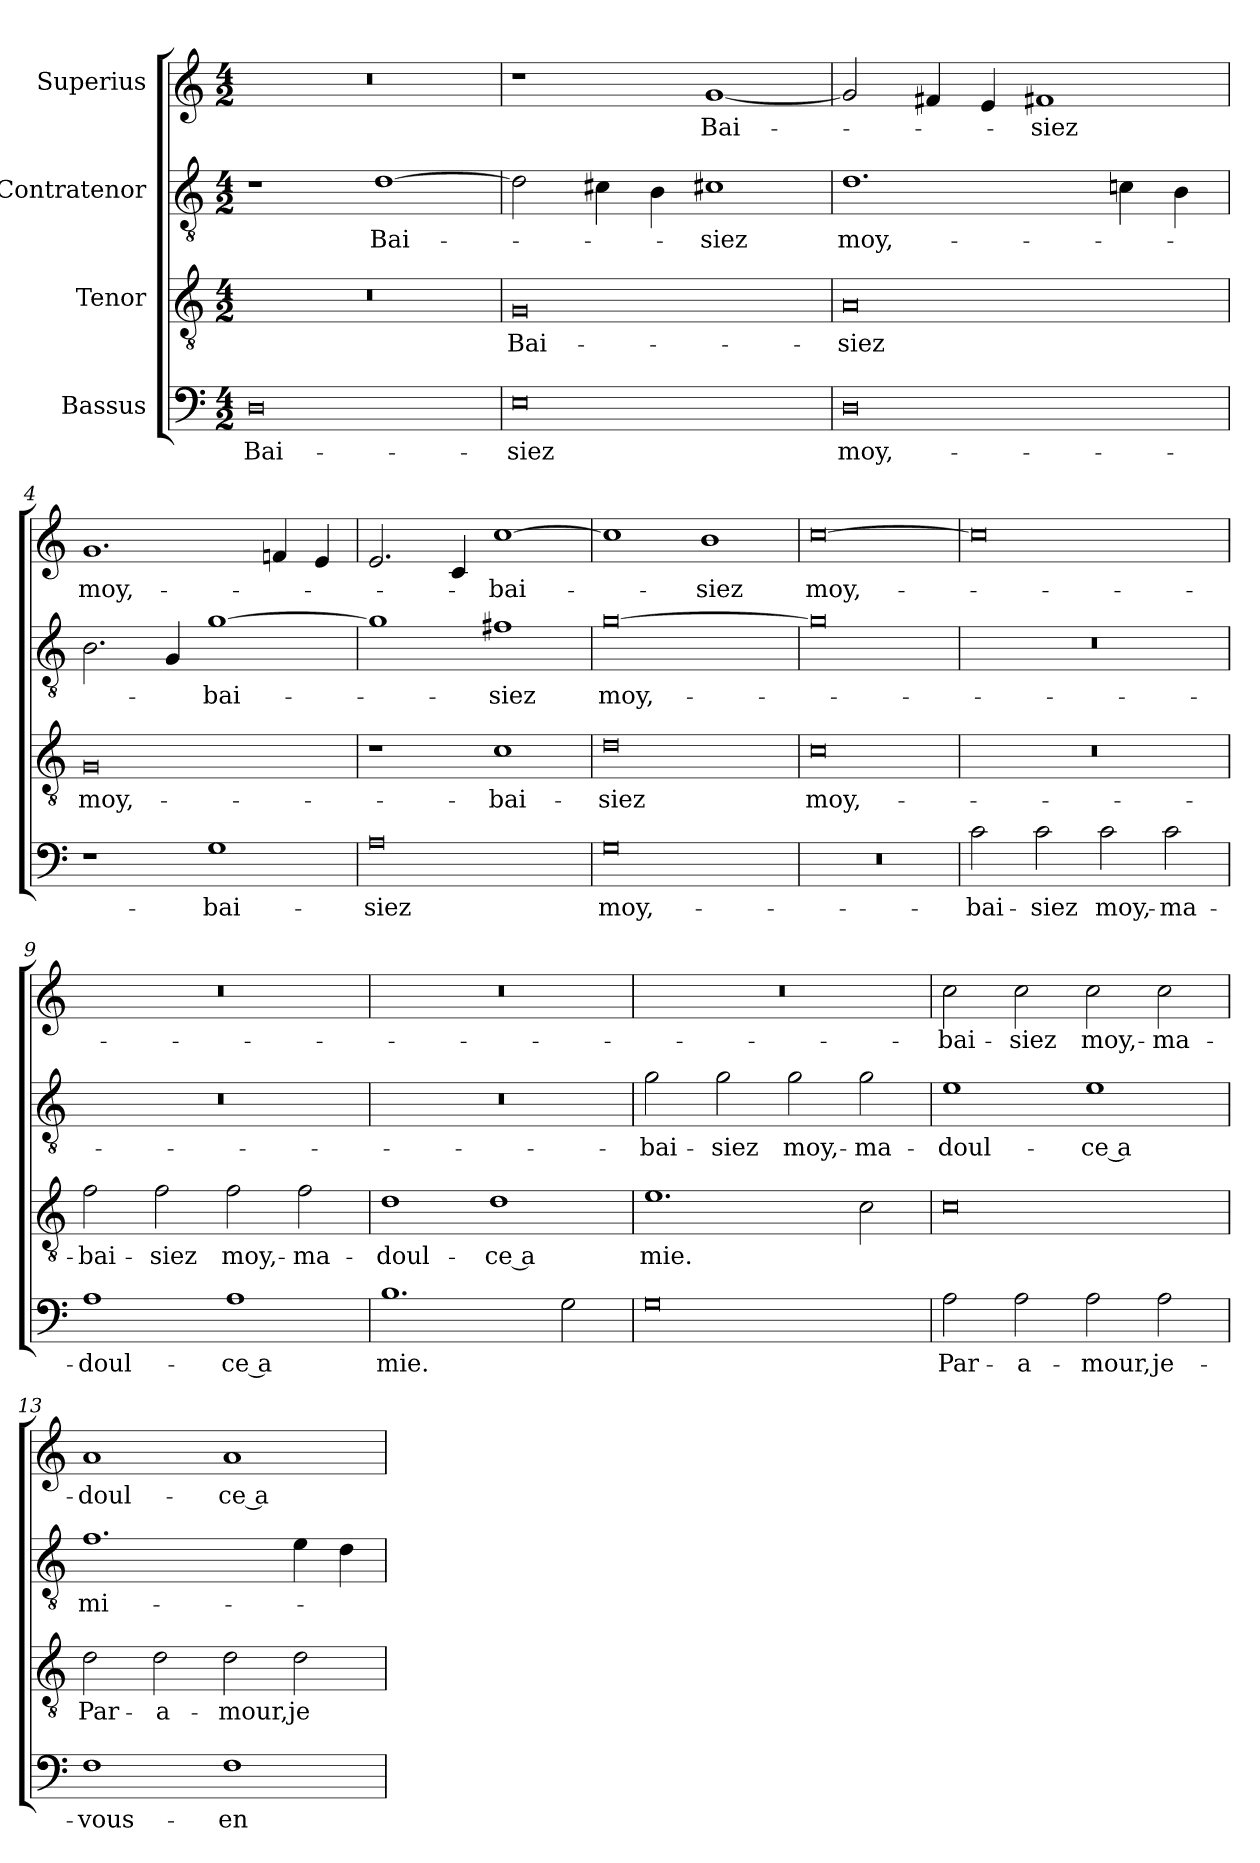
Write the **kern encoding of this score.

**kern	**text	**kern	**text	**kern	**text	**kern	**text
*part4	*part4	*part3	*part3	*part2	*part2	*part1	*part1
*staff4	*staff4	*staff3	*staff3	*staff2	*staff2	*staff1	*staff1
*I"Bassus	*	*I"Tenor	*	*I"Contratenor	*	*I"Superius	*
*clefF4	*	*clefGv2	*	*clefGv2	*	*clefG2	*
*k[]	*	*k[]	*	*k[]	*	*k[]	*
*M4/2	*	*M4/2	*	*M4/2	*	*M4/2	*
=1	=1	=1	=1	=1	=1	=1	=1
0D\	Bai-	0r	.	1r	.	0r	.
.	.	.	.	[1d\	Bai-	.	.
=2	=2	=2	=2	=2	=2	=2	=2
0E\	-siez	0G/	Bai-	2d\]	.	1r	.
.	.	.	.	4c#X\	.	.	.
.	.	.	.	4B\	.	.	.
.	.	.	.	1c#X\	-siez	[1g/	Bai-
=3	=3	=3	=3	=3	=3	=3	=3
0D\	moy,-	0A/	-siez	1.d\	moy,-	2g/]	.
.	.	.	.	.	.	4f#X/	.
.	.	.	.	.	.	4e/	.
.	.	.	.	.	.	1f#X/	-siez
.	.	.	.	4cn\	.	.	.
.	.	.	.	4B\	.	.	.
=4	=4	=4	=4	=4	=4	=4	=4
1r	.	0G/	moy,-	2.B\	.	1.g/	moy,-
.	.	.	.	4G/	.	.	.
1G\	bai-	.	.	[1g\	bai-	.	.
.	.	.	.	.	.	4fn/	.
.	.	.	.	.	.	4e/	.
=5	=5	=5	=5	=5	=5	=5	=5
0A\	-siez	1r	.	1g\]	.	2.e/	.
.	.	.	.	.	.	4c/	.
.	.	1c\	bai-	1f#X\	-siez	[1cc\	bai-
=6	=6	=6	=6	=6	=6	=6	=6
0G\	moy,-	0d\	-siez	[0g\	moy,-	1cc\]	.
.	.	.	.	.	.	1b\	-siez
=7	=7	=7	=7	=7	=7	=7	=7
0r	.	0c\	moy,-	0g\]	.	[0cc\	moy,-
=8	=8	=8	=8	=8	=8	=8	=8
2c\	bai-	0r	.	0r	.	0cc\]	.
2c\	-siez	.	.	.	.	.	.
2c\	moy,-	.	.	.	.	.	.
2c\	ma-	.	.	.	.	.	.
=9	=9	=9	=9	=9	=9	=9	=9
1A\	doul-	2f\	bai-	0r	.	0r	.
.	.	2f\	-siez	.	.	.	.
1A\	-ce a	2f\	moy,-	.	.	.	.
.	.	2f\	ma-	.	.	.	.
=10	=10	=10	=10	=10	=10	=10	=10
1.B\	-mie.	1d\	doul-	0r	.	0r	.
.	.	1d\	-ce a	.	.	.	.
2G\	.	.	.	.	.	.	.
=11	=11	=11	=11	=11	=11	=11	=11
0G\	.	1.e\	-mie.	2g\	bai-	0r	.
.	.	.	.	2g\	-siez	.	.
.	.	.	.	2g\	moy,-	.	.
.	.	2c\	.	2g\	ma-	.	.
=12	=12	=12	=12	=12	=12	=12	=12
2A\	Par-	0c\	.	1e\	doul-	2cc\	bai-
2A\	a-	.	.	.	.	2cc\	-siez
2A\	-mour,	.	.	1e\	-ce a	2cc\	moy,-
2A\	je-	.	.	.	.	2cc\	ma-
=13	=13	=13	=13	=13	=13	=13	=13
1F\	vous-	2d\	Par-	1.f\	-mi-	1a/	doul-
.	.	2d\	a-	.	.	.	.
1F\	en-	2d\	-mour,	.	.	1a/	-ce a
.	.	2d\	je-	4e\	.	.	.
.	.	.	.	4d\	.	.	.
=	=	=	=	=	=	=	=
*-	*-	*-	*-	*-	*-	*-	*-
